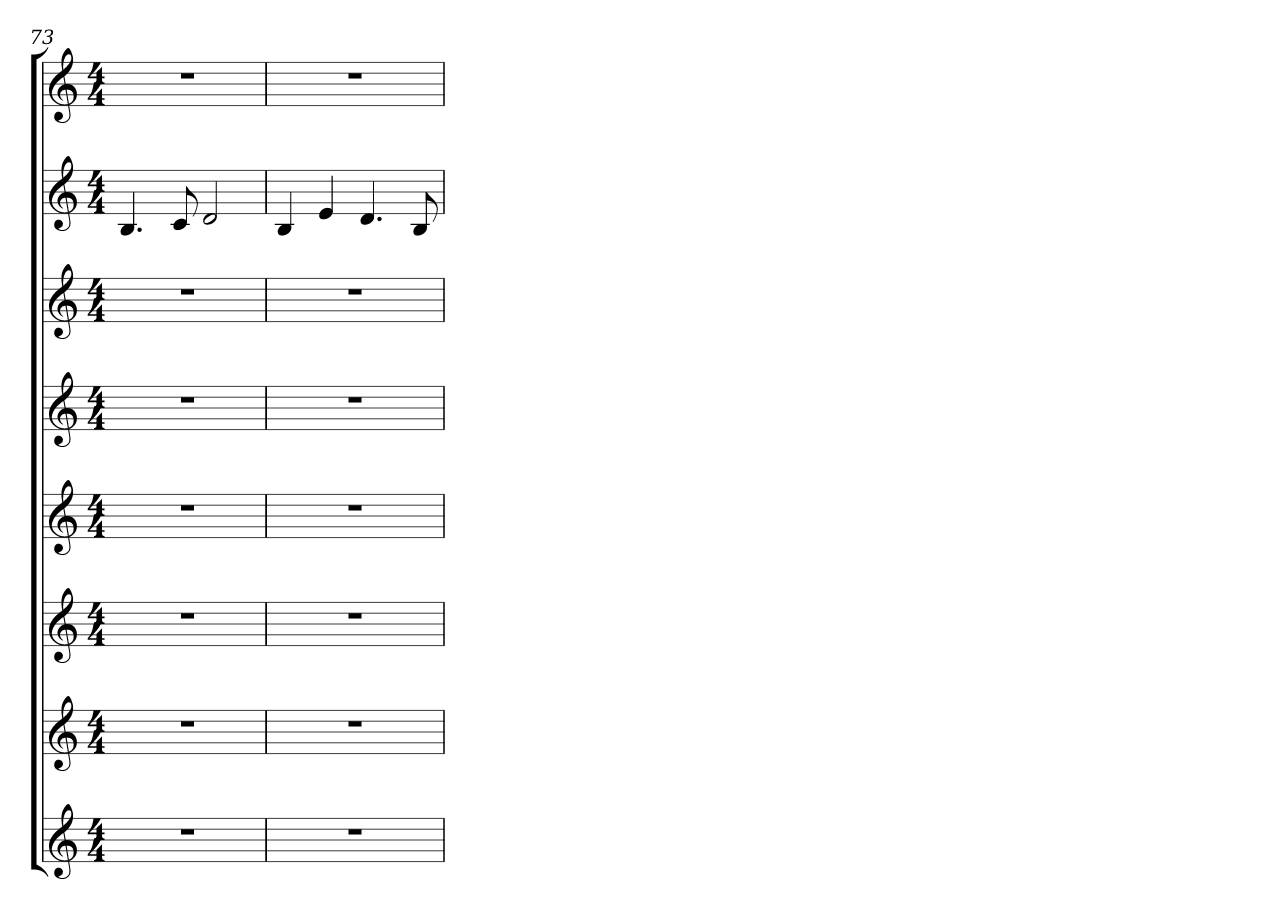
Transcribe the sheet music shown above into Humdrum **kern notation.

**kern	**kern	**kern	**kern	**kern	**kern	**kern	**kern
*part8	*part7	*part6	*part5	*part4	*part3	*part2	*part1
*staff8	*staff7	*staff6	*staff5	*staff4	*staff3	*staff2	*staff1
*clefG2	*clefG2	*clefG2	*clefG2	*clefG2	*clefG2	*clefG2	*clefG2
*k[]	*k[]	*k[]	*k[]	*k[]	*k[]	*k[]	*k[]
*M4/4	*M4/4	*M4/4	*M4/4	*M4/4	*M4/4	*M4/4	*M4/4
=73	=73	=73	=73	=73	=73	=73	=73
1r	1r	1r	1r	1r	1r	4.B/	1r
.	.	.	.	.	.	8c/	.
.	.	.	.	.	.	2d/	.
=74	=74	=74	=74	=74	=74	=74	=74
1r	1r	1r	1r	1r	1r	4B/	1r
.	.	.	.	.	.	4e/	.
.	.	.	.	.	.	4.d/	.
.	.	.	.	.	.	8B/	.
=	=	=	=	=	=	=	=
*-	*-	*-	*-	*-	*-	*-	*-
